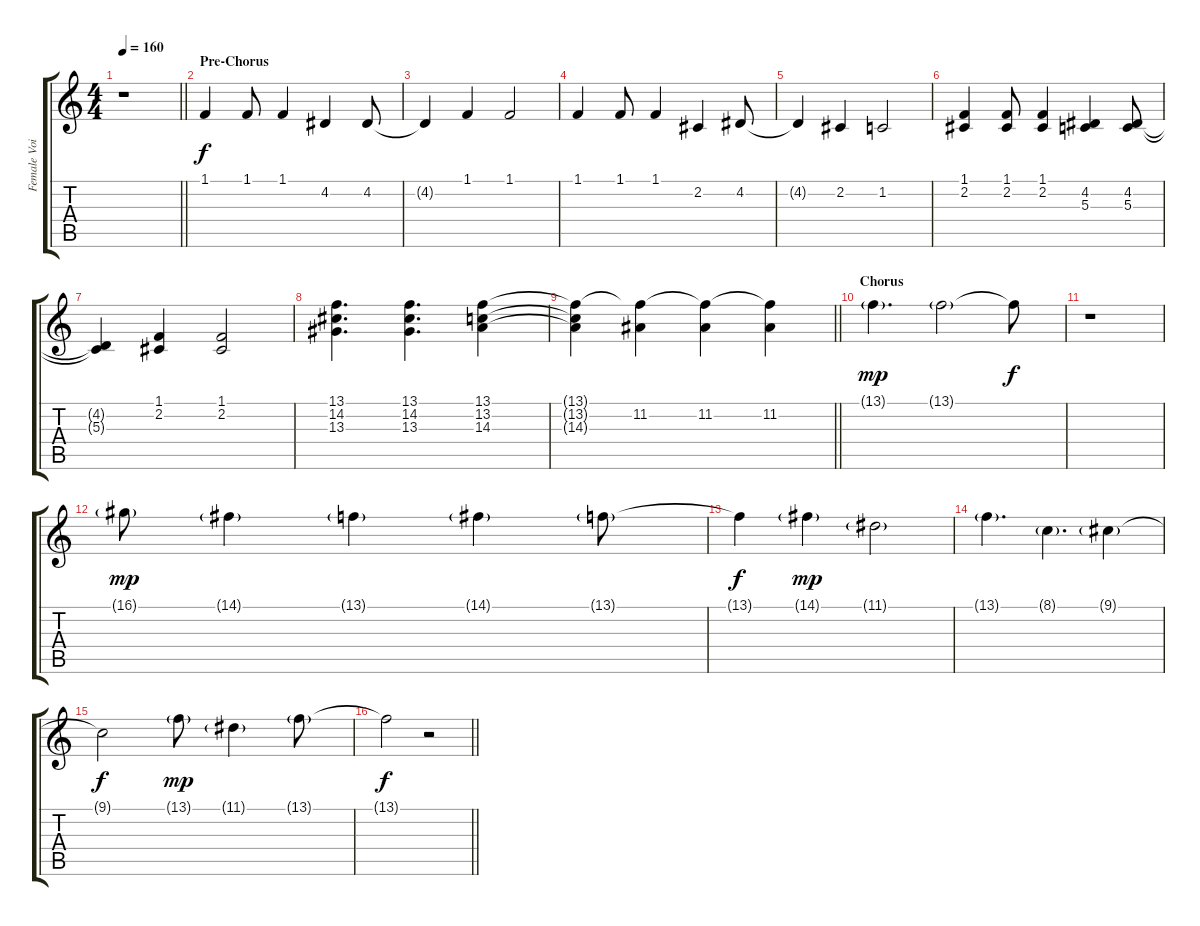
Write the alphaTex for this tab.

\track ("Female Voice" "Female Voi") {instrument lead6voice}
\staff {score tabs}
\tuning (E4 B3 G3 D3 A2 E2) {hide}
\ts (4 4)
\tempo 160
\clef g2
\barLineRight lightlight
\ks c
r.1{dy f} |
\section ("" "Pre-Chorus ")
1.1.4 1.1.8 1.1.4 4.2.4 4.2.8 |
4.2{t}.4 1.1.4 1.1.2 |
1.1.4 1.1.8 1.1.4 2.2.4 4.2.8 |
4.2{t}.4 2.2.4 1.2.2 |
(1.1 2.2).4 (1.1 2.2).8 (1.1 2.2).4 (4.2 5.3).4 (4.2 5.3).8 |
(4.2{t} 5.3{t}).4 (1.1 2.2).4 (1.1 2.2).2 |
(13.1 14.2 13.3).4{d} (13.1 14.2 13.3).4{d} (13.1 13.2 14.3).4 |
\barLineRight lightlight
(13.1{t} 13.2{t} 14.3{t}).4 (13.1{t} 11.2).4 (13.1{t} 11.2).4 (13.1{t} 11.2).4 |
\section ("" "Chorus ")
13.1{g}.4{d dy mp} 13.1{g}.2 13.1{t}.8{dy f} |
r.1 |
16.1{g}.8{dy mp} 14.1{g}.4 13.1{g}.4 14.1{g}.4 13.1{g}.8 |
13.1{t}.4{dy f} 14.1{g}.4{dy mp} 11.1{g}.2 |
13.1{g}.4{d} 8.1{g}.4{d} 9.1{g}.4 |
9.1{t}.2{dy f} 13.1{g}.8{dy mp} 11.1{g}.4 13.1{g}.8 |
\barLineRight lightlight
13.1{t}.2{dy f} r.2
